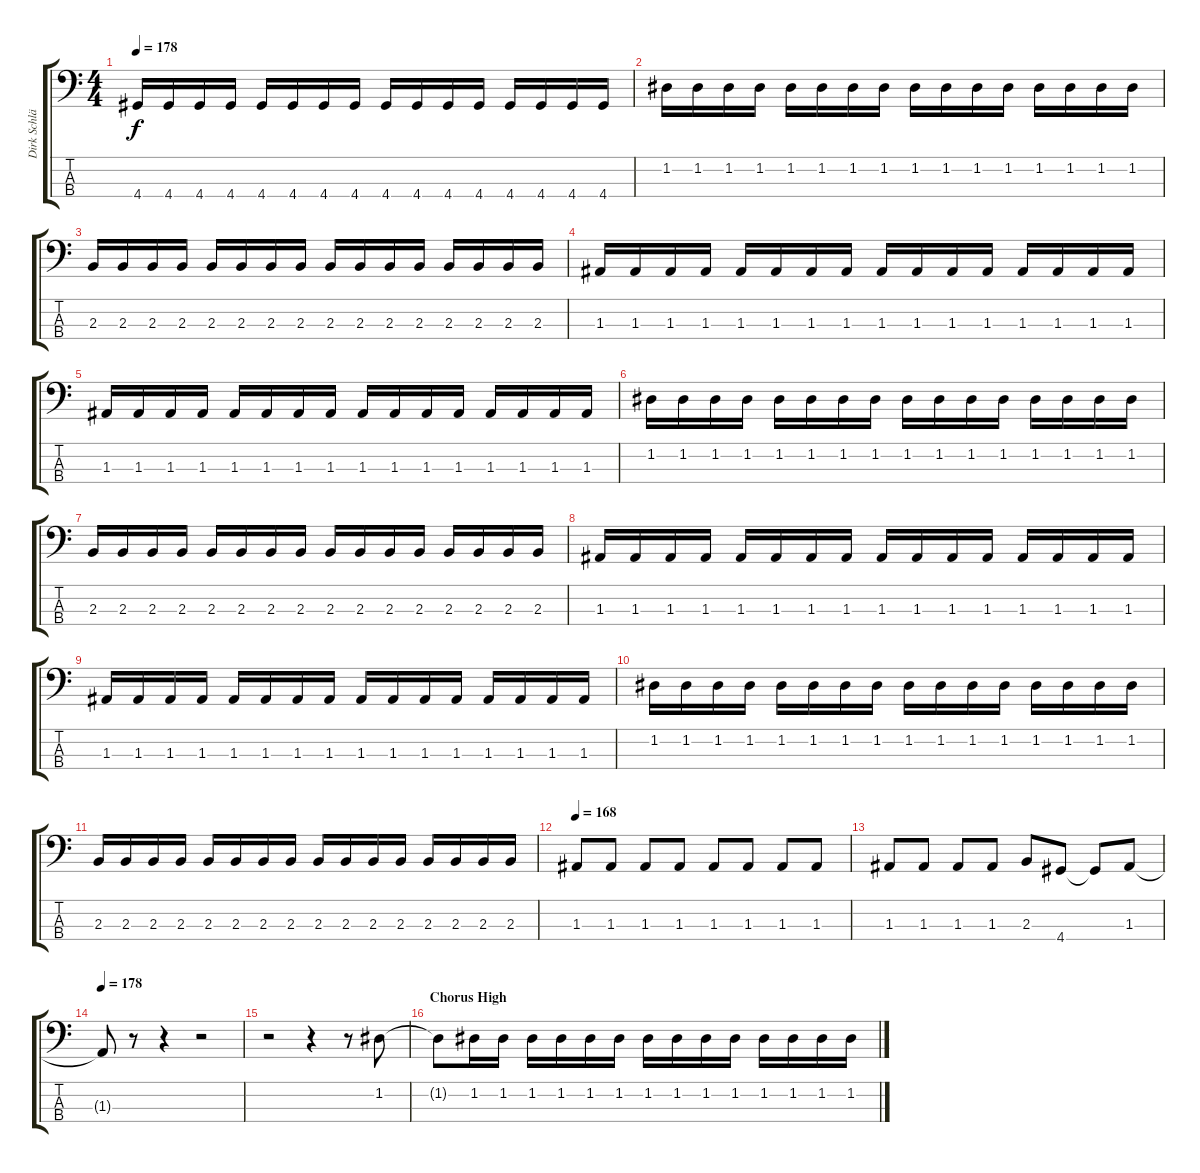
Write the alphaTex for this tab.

\track ("Dirk Schlächter" "Dirk Schlä") {instrument electricbassfinger}
\staff {score tabs}
\tuning (G2 D2 A1 E1) {hide}
\ts (4 4)
\tempo 178
\clef f4
\ks c
4.4.16{dy f} 4.4.16 4.4.16 4.4.16 4.4.16 4.4.16 4.4.16 4.4.16 4.4.16 4.4.16 4.4.16 4.4.16 4.4.16 4.4.16 4.4.16 4.4.16 |
1.2.16 1.2.16 1.2.16 1.2.16 1.2.16 1.2.16 1.2.16 1.2.16 1.2.16 1.2.16 1.2.16 1.2.16 1.2.16 1.2.16 1.2.16 1.2.16 |
2.3.16 2.3.16 2.3.16 2.3.16 2.3.16 2.3.16 2.3.16 2.3.16 2.3.16 2.3.16 2.3.16 2.3.16 2.3.16 2.3.16 2.3.16 2.3.16 |
1.3.16 1.3.16 1.3.16 1.3.16 1.3.16 1.3.16 1.3.16 1.3.16 1.3.16 1.3.16 1.3.16 1.3.16 1.3.16 1.3.16 1.3.16 1.3.16 |
1.3.16 1.3.16 1.3.16 1.3.16 1.3.16 1.3.16 1.3.16 1.3.16 1.3.16 1.3.16 1.3.16 1.3.16 1.3.16 1.3.16 1.3.16 1.3.16 |
1.2.16 1.2.16 1.2.16 1.2.16 1.2.16 1.2.16 1.2.16 1.2.16 1.2.16 1.2.16 1.2.16 1.2.16 1.2.16 1.2.16 1.2.16 1.2.16 |
2.3.16 2.3.16 2.3.16 2.3.16 2.3.16 2.3.16 2.3.16 2.3.16 2.3.16 2.3.16 2.3.16 2.3.16 2.3.16 2.3.16 2.3.16 2.3.16 |
1.3.16 1.3.16 1.3.16 1.3.16 1.3.16 1.3.16 1.3.16 1.3.16 1.3.16 1.3.16 1.3.16 1.3.16 1.3.16 1.3.16 1.3.16 1.3.16 |
1.3.16 1.3.16 1.3.16 1.3.16 1.3.16 1.3.16 1.3.16 1.3.16 1.3.16 1.3.16 1.3.16 1.3.16 1.3.16 1.3.16 1.3.16 1.3.16 |
1.2.16 1.2.16 1.2.16 1.2.16 1.2.16 1.2.16 1.2.16 1.2.16 1.2.16 1.2.16 1.2.16 1.2.16 1.2.16 1.2.16 1.2.16 1.2.16 |
2.3.16 2.3.16 2.3.16 2.3.16 2.3.16 2.3.16 2.3.16 2.3.16 2.3.16 2.3.16 2.3.16 2.3.16 2.3.16 2.3.16 2.3.16 2.3.16 |
\tempo 168
1.3.8 1.3.8 1.3.8 1.3.8 1.3.8 1.3.8 1.3.8 1.3.8 |
1.3.8 1.3.8 1.3.8 1.3.8 2.3.8 4.4.8 4.4{t}.8 1.3.8 |
\tempo 178
1.3{t}.8 r.8 r.4 r.2 |
r.2 r.4 r.8 1.2.8 |
\section ("" "Chorus High")
1.2{t}.8 1.2.16 1.2.16 1.2.16 1.2.16 1.2.16 1.2.16 1.2.16 1.2.16 1.2.16 1.2.16 1.2.16 1.2.16 1.2.16 1.2.16
